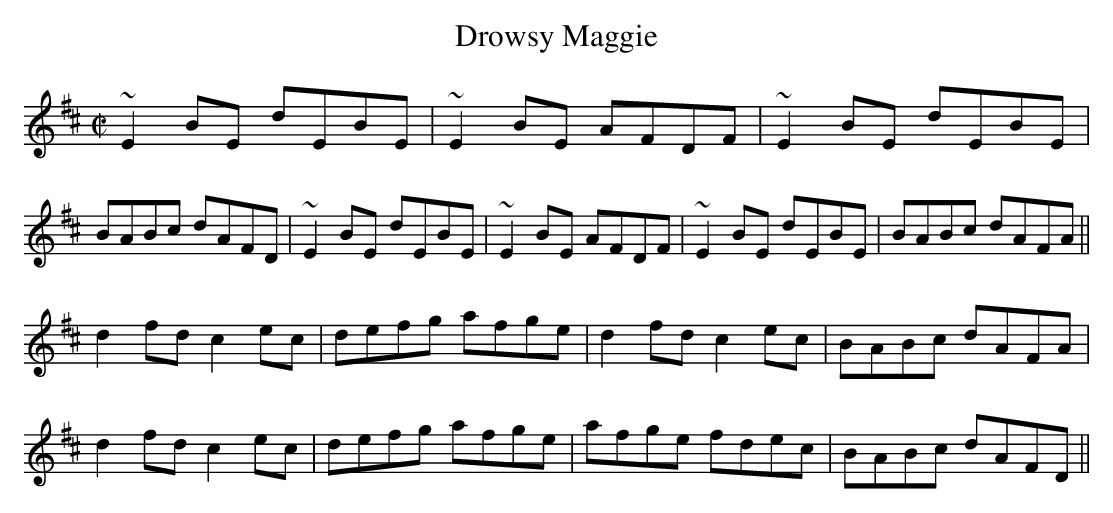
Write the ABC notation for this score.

X:1
T:Drowsy Maggie
M:C|
E:5
K:EDor
~E2 BE dEBE|~E2BE AFDF|~E2 BE dEBE|BABc dAFD|~E2 BE dEBE|~E2BE AFDF|~E2 BE dEBE|BABc dAFA||*
d2 fd c2 ec|defg afge|d2 fd c2 ec|BABc dAFA|d2 fd c2 ec|defg afge|afge fdec|BABc dAFD||**
